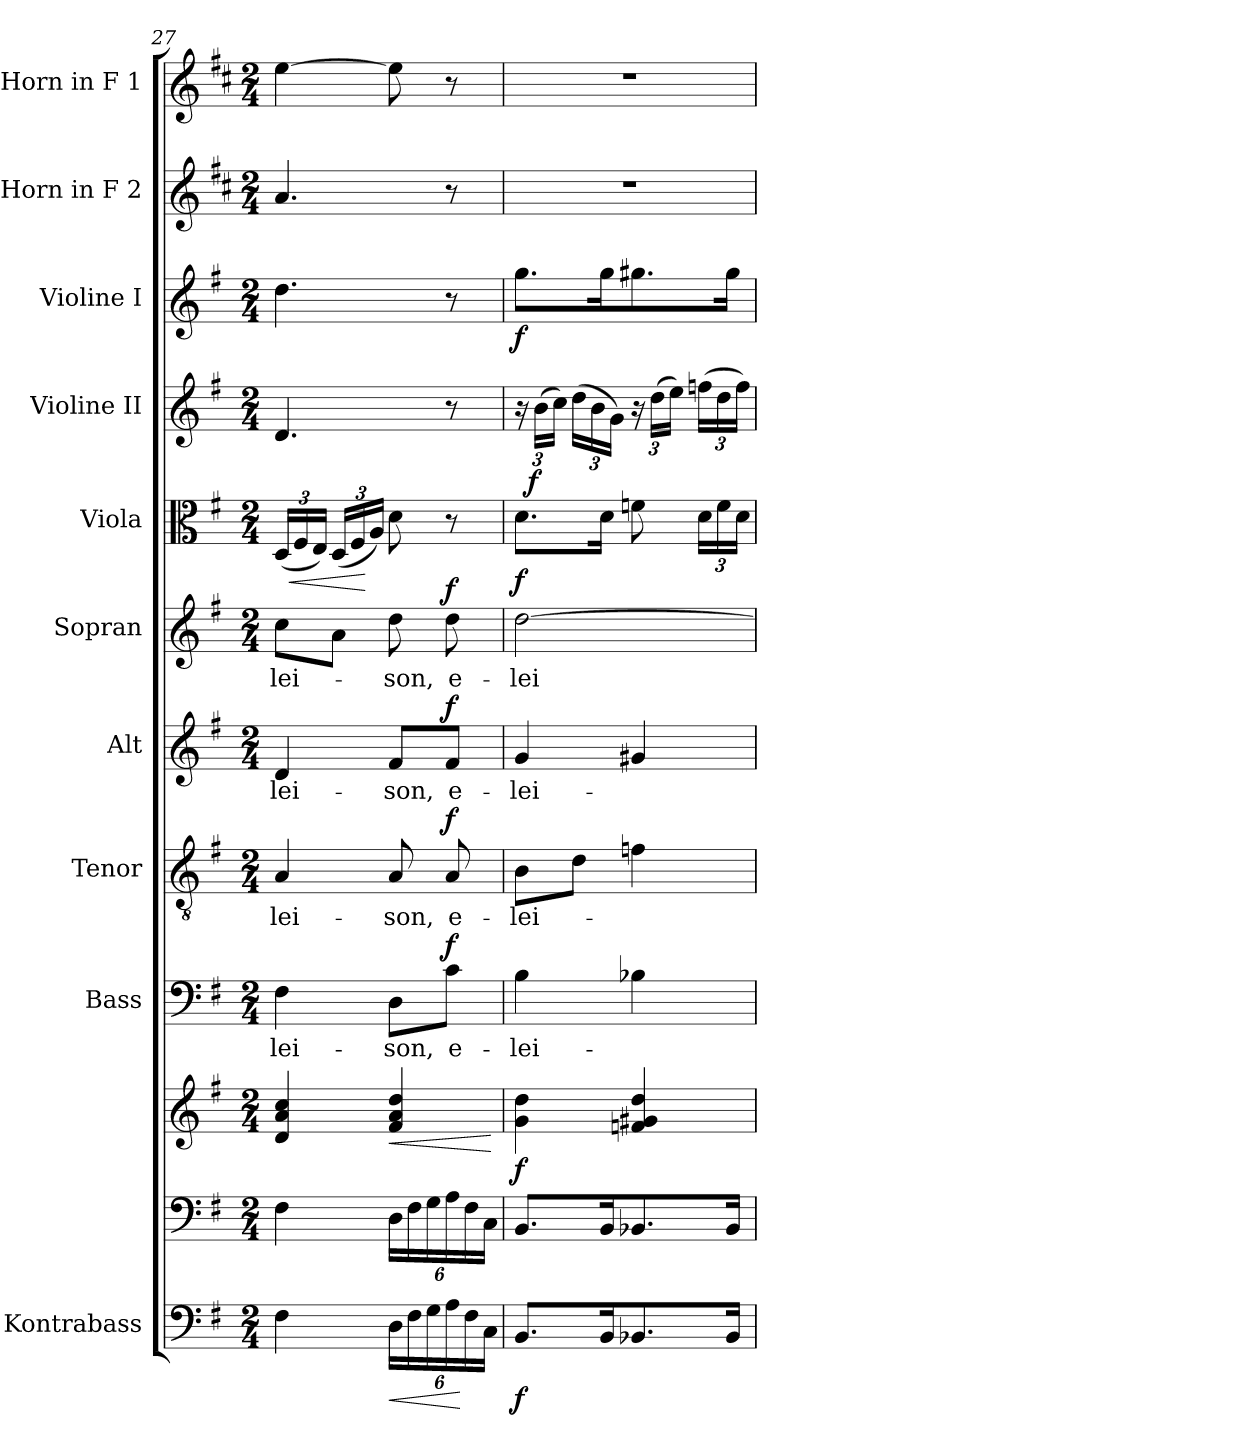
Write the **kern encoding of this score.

**kern	**dynam	**kern	**kern	**dynam	**kern	**text	**dynam	**kern	**text	**dynam	**kern	**text	**dynam	**kern	**text	**dynam	**kern	**dynam	**kern	**dynam	**kern	**dynam	**kern	**kern
*part11	*part11	*part10	*part10	*part10	*part9	*part9	*part9	*part8	*part8	*part8	*part7	*part7	*part7	*part6	*part6	*part6	*part5	*part5	*part4	*part4	*part3	*part3	*part2	*part1
*staff12	*staff12	*staff11	*staff10	*staff10/11	*staff9	*staff9	*staff9	*staff8	*staff8	*staff8	*staff7	*staff7	*staff7	*staff6	*staff6	*staff6	*staff5	*staff5	*staff4	*staff4	*staff3	*staff3	*staff2	*staff1
*I"Kontrabass	*	*	*	*	*I"Bass	*	*	*I"Tenor	*	*	*I"Alt	*	*	*I"Sopran	*	*	*I"Viola	*	*I"Violine II	*	*I"Violine I	*	*I"Horn in F 2	*I"Horn in F 1
*I'Kb.	*	*	*	*	*I'B.	*	*	*I'T.	*	*	*I'A.	*	*	*I'S.	*	*	*I'Vla.	*	*I'Vl. II	*	*I'Vl. I	*	*	*
!!LO:PB:g=z
*clefF4	*	*clefF4	*clefG2	*	*clefF4	*	*	*clefGv2	*	*	*clefG2	*	*	*clefG2	*	*	*clefC3	*	*clefG2	*	*clefG2	*	*clefG2	*clefG2
*ITrd7c12	*	*	*	*	*	*	*	*	*	*	*	*	*	*	*	*	*	*	*	*	*	*	*ITrd4c7	*ITrd4c7
*k[f#]	*	*k[f#]	*k[f#]	*	*k[f#]	*	*	*k[f#]	*	*	*k[f#]	*	*	*k[f#]	*	*	*k[f#]	*	*k[f#]	*	*k[f#]	*	*k[f#]	*k[f#]
*G:	*	*G:	*G:	*	*G:	*	*	*G:	*	*	*G:	*	*	*G:	*	*	*G:	*	*G:	*	*G:	*	*G:	*G:
*M2/4	*	*M2/4	*M2/4	*	*M2/4	*	*	*M2/4	*	*	*M2/4	*	*	*M2/4	*	*	*M2/4	*	*M2/4	*	*M2/4	*	*M2/4	*M2/4
=27	=27	=27	=27	=27	=27	=27	=27	=27	=27	=27	=27	=27	=27	=27	=27	=27	=27	=27	=27	=27	=27	=27	=27	=27
!	!	!	!	!	!	!LO:LY:b	!	!	!LO:LY:b	!	!	!LO:LY:b	!	!	!LO:LY:b	!	!	!	!	!	!	!	!	!
*	*	*	*	*	*	*	*	*	*	*	*	*	*	*	*	*	*Xbrackettup	*	*	*	*	*	*	*
4FF#\	.	4F#\	4d/ 4a/ 4cc/	.	4F#\	-lei-	.	4A/	-lei-	.	4d/	-lei-	.	8cc\L	-lei-	.	(<24D/LL	.	4.d/	.	4.dd\	.	4.d/	[4a\
!	!	!	!	!	!	!	!	!	!	!	!	!	!	!	!	!	!	!LO:HP:b	!	!	!	!	!	!
.	.	.	.	.	.	.	.	.	.	.	.	.	.	.	.	.	24F#/	<	.	.	.	.	.	.
.	.	.	.	.	.	.	.	.	.	.	.	.	.	.	.	.	24E/JJ)	.	.	.	.	.	.	.
.	.	.	.	.	.	.	.	.	.	.	.	.	.	8a\J	.	.	(<24D/LL	.	.	.	.	.	.	.
.	.	.	.	.	.	.	.	.	.	.	.	.	.	.	.	.	24F#/	.	.	.	.	.	.	.
.	.	.	.	.	.	.	.	.	.	.	.	.	.	.	.	.	24A/JJ)	[	.	.	.	.	.	.
!	!LO:HP:b	!	!	!LO:HP:b	!	!LO:LY:b	!	!	!LO:LY:b	!	!	!LO:LY:b	!	!	!LO:LY:b	!	!	!	!	!	!	!	!	!
24DD\LL	<	24D\LL	4f#/ 4a/ 4dd/	<	8D\L	-son,	.	8A/	-son,	.	8f#/L	-son,	.	8dd\	-son,	.	8d\	.	.	.	.	.	.	8a\]
24FF#\	.	24F#\	.	.	.	.	.	.	.	.	.	.	.	.	.	.	.	.	.	.	.	.	.	.
24GG\	.	24G\	.	.	.	.	.	.	.	.	.	.	.	.	.	.	.	.	.	.	.	.	.	.
!	!	!	!	!	!	!LO:LY:b	!LO:DY:a	!	!LO:LY:b	!LO:DY:a	!	!LO:LY:b	!LO:DY:a	!	!LO:LY:b	!LO:DY:a	!	!	!	!	!	!	!	!
24AA\	.	24A\	.	.	8c\J	e-	f	8A/	e-	f	8f#/J	e-	f	8dd\	e-	f	8r	.	8r	.	8r	.	8r	8r
24FF#\	[	24F#\	.	.	.	.	.	.	.	.	.	.	.	.	.	.	.	.	.	.	.	.	.	.
24CC\JJ	.	24C\JJ	.	.	.	.	.	.	.	.	.	.	.	.	.	.	.	.	.	.	.	.	.	.
.	.	.	.	[	.	.	.	.	.	.	.	.	.	.	.	.	.	.	.	.	.	.	.	.
=28	=28	=28	=28	=28	=28	=28	=28	=28	=28	=28	=28	=28	=28	=28	=28	=28	=28	=28	=28	=28	=28	=28	=28	=28
!	!	!	!	!	!	!LO:LY:b	!	!	!LO:LY:b	!	!	!LO:LY:b	!	!	!LO:LY:b	!	!	!	!	!	!	!	!	!
*	*	*	*	*	*	*	*	*	*	*	*	*	*	*	*	*	*	*	*Xbrackettup	*	*	*	*	*
!	!LO:DY:b	!	!	!LO:DY:b	!	!	!	!	!	!	!	!	!	!	!	!	!	!LO:DY:b	!	!	!	!LO:DY:b	!	!
8.BBB/L	f	8.BB/L	4g\ 4dd\	f	4B\	-lei-	.	8B\L	-lei-	.	4g/	-lei-	.	[2dd\	-lei-	.	8.d\L	f	24r	.	8.gg\L	f	2r	2r
!	!	!	!	!	!	!	!	!	!	!	!	!	!	!	!	!	!	!	!	!LO:DY:b	!	!	!	!
.	.	.	.	.	.	.	.	.	.	.	.	.	.	.	.	.	.	.	(>24b\LL	f	.	.	.	.
.	.	.	.	.	.	.	.	.	.	.	.	.	.	.	.	.	.	.	24cc\JJ)	.	.	.	.	.
.	.	.	.	.	.	.	.	8d\J	.	.	.	.	.	.	.	.	.	.	(>24dd\LL	.	.	.	.	.
.	.	.	.	.	.	.	.	.	.	.	.	.	.	.	.	.	.	.	24b\	.	.	.	.	.
16BBB/k	.	16BB/k	.	.	.	.	.	.	.	.	.	.	.	.	.	.	16d\Jk	.	.	.	16gg\k	.	.	.
.	.	.	.	.	.	.	.	.	.	.	.	.	.	.	.	.	.	.	24g\JJ)	.	.	.	.	.
8.BBB-X/	.	8.BB-X/	4fn/ 4g#X/ 4dd/	.	4B-X\	.	.	4fn\	.	.	4g#X/	.	.	.	.	.	8fn\	.	24r	.	8.gg#X\	.	.	.
.	.	.	.	.	.	.	.	.	.	.	.	.	.	.	.	.	.	.	(>24dd\LL	.	.	.	.	.
.	.	.	.	.	.	.	.	.	.	.	.	.	.	.	.	.	.	.	24ee\JJ)	.	.	.	.	.
.	.	.	.	.	.	.	.	.	.	.	.	.	.	.	.	.	24d\LL	.	(>24ffn\LL	.	.	.	.	.
.	.	.	.	.	.	.	.	.	.	.	.	.	.	.	.	.	24f\	.	24dd\	.	.	.	.	.
16BBB-/Jk	.	16BB-/Jk	.	.	.	.	.	.	.	.	.	.	.	.	.	.	.	.	.	.	16gg#\Jk	.	.	.
.	.	.	.	.	.	.	.	.	.	.	.	.	.	.	.	.	24d\JJ	.	24ff\JJ)	.	.	.	.	.
=	=	=	=	=	=	=	=	=	=	=	=	=	=	=	=	=	=	=	=	=	=	=	=	=
*-	*-	*-	*-	*-	*-	*-	*-	*-	*-	*-	*-	*-	*-	*-	*-	*-	*-	*-	*-	*-	*-	*-	*-	*-
